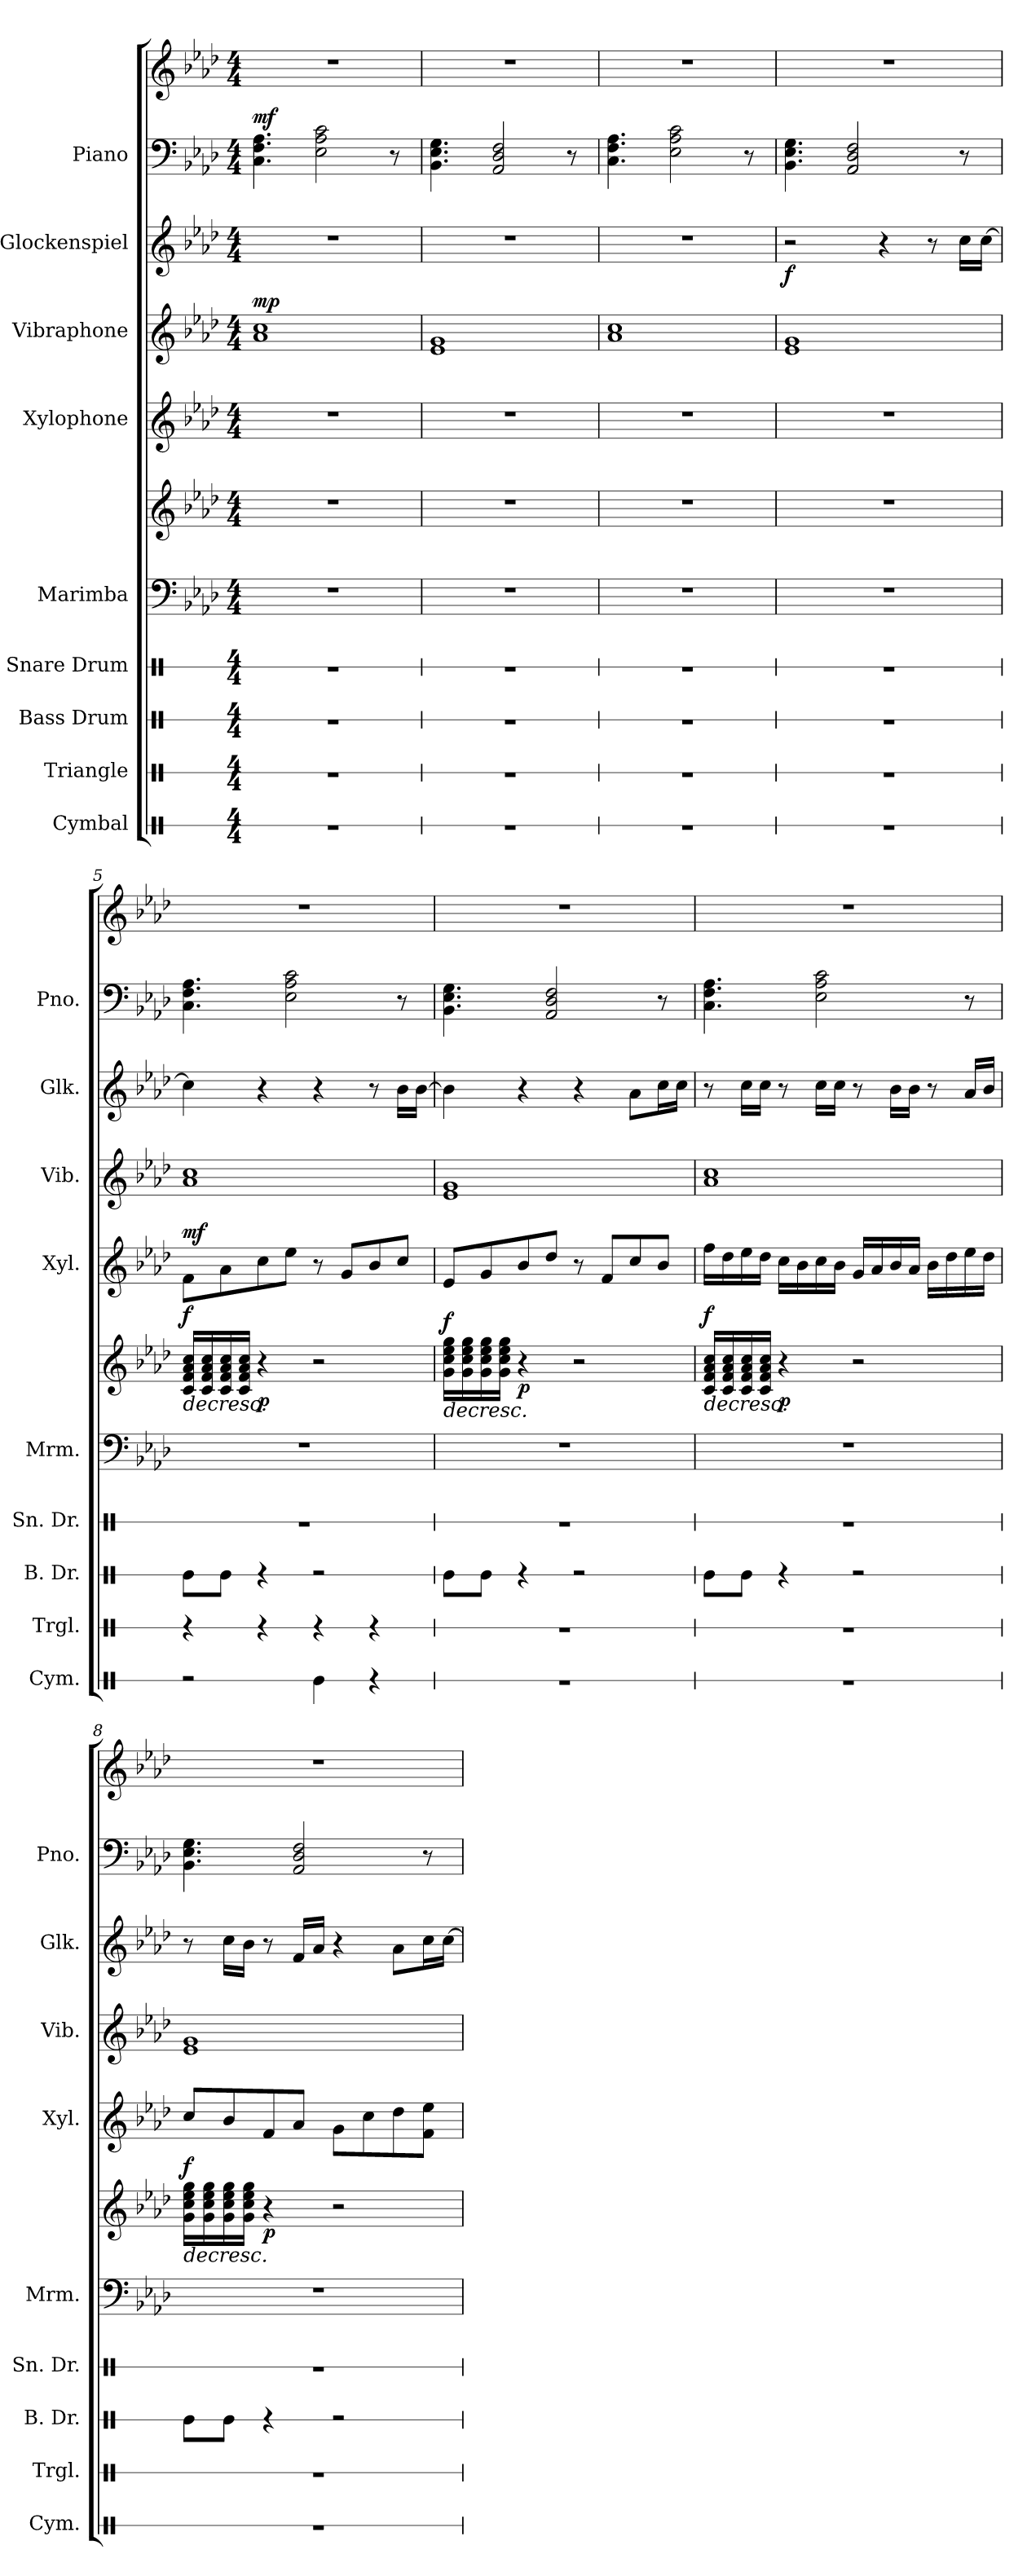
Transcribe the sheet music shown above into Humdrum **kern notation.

**kern	**kern	**kern	**kern	**kern	**kern	**dynam	**kern	**dynam	**kern	**dynam	**kern	**dynam	**kern	**kern	**dynam
*part9	*part8	*part7	*part6	*part5	*part5	*part5	*part4	*part4	*part3	*part3	*part2	*part2	*part1	*part1	*part1
*staff11	*staff10	*staff9	*staff8	*staff7	*staff6	*staff6/7	*staff5	*staff5	*staff4	*staff4	*staff3	*staff3	*staff2	*staff1	*staff1/2
*I"Cymbal	*I"Triangle	*I"Bass Drum	*I"Snare Drum	*I"Marimba	*	*	*I"Xylophone	*	*I"Vibraphone	*	*I"Glockenspiel	*	*I"Piano	*	*
*I'Cym.	*I'Trgl.	*I'B. Dr.	*I'Sn. Dr.	*I'Mrm.	*	*	*I'Xyl.	*	*I'Vib.	*	*I'Glk.	*	*I'Pno.	*	*
*stria1	*stria1	*stria1	*stria1	*	*	*	*	*	*	*	*	*	*	*	*
*clefX	*clefX	*clefX	*clefX	*clefF4	*clefG2	*	*clefG2	*	*clefG2	*	*clefG2	*	*clefF4	*clefG2	*
*	*	*	*	*	*	*	*ITrd-7c-12	*	*	*	*ITrd-14c-24	*	*	*	*
*k[]	*k[]	*k[]	*k[]	*k[b-e-a-d-]	*k[b-e-a-d-]	*	*k[b-e-a-d-]	*	*k[b-e-a-d-]	*	*k[b-e-a-d-]	*	*k[b-e-a-d-]	*k[b-e-a-d-]	*
*M4/4	*M4/4	*M4/4	*M4/4	*M4/4	*M4/4	*	*M4/4	*	*M4/4	*	*M4/4	*	*M4/4	*M4/4	*
*MM79	*MM79	*MM79	*MM79	*MM79	*MM79	*	*MM79	*	*MM79	*	*MM79	*	*MM79	*MM79	*
=1	=1	=1	=1	=1	=1	=1	=1	=1	=1	=1	=1	=1	=1	=1	=1
!	!	!	!	!	!	!	!	!	!	!LO:DY:a	!	!	!	!	!LO:DY:a=2
1r	1r	1r	1r	1r	1r	.	1r	.	1a- 1cc	mp	1r	.	4.C\ 4.F\ 4.A-\	1r	mf
.	.	.	.	.	.	.	.	.	.	.	.	.	2E-\ 2A-\ 2c\	.	.
.	.	.	.	.	.	.	.	.	.	.	.	.	8r	.	.
=2	=2	=2	=2	=2	=2	=2	=2	=2	=2	=2	=2	=2	=2	=2	=2
1r	1r	1r	1r	1r	1r	.	1r	.	1e- 1g	.	1r	.	4.BB-\ 4.E-\ 4.G\	1r	.
.	.	.	.	.	.	.	.	.	.	.	.	.	2AA-/ 2D-/ 2F/	.	.
.	.	.	.	.	.	.	.	.	.	.	.	.	8r	.	.
=3	=3	=3	=3	=3	=3	=3	=3	=3	=3	=3	=3	=3	=3	=3	=3
1r	1r	1r	1r	1r	1r	.	1r	.	1a- 1cc	.	1r	.	4.C\ 4.F\ 4.A-\	1r	.
.	.	.	.	.	.	.	.	.	.	.	.	.	2E-\ 2A-\ 2c\	.	.
.	.	.	.	.	.	.	.	.	.	.	.	.	8r	.	.
=4	=4	=4	=4	=4	=4	=4	=4	=4	=4	=4	=4	=4	=4	=4	=4
!	!	!	!	!	!	!	!	!	!	!	!	!LO:DY:b	!	!	!
1r	1r	1r	1r	1r	1r	.	1r	.	1e- 1g	.	2r	f	4.BB-\ 4.E-\ 4.G\	1r	.
.	.	.	.	.	.	.	.	.	.	.	.	.	2AA-/ 2D-/ 2F/	.	.
.	.	.	.	.	.	.	.	.	.	.	4r	.	.	.	.
.	.	.	.	.	.	.	.	.	.	.	8r	.	.	.	.
.	.	.	.	.	.	.	.	.	.	.	16cccc\LL	.	8r	.	.
.	.	.	.	.	.	.	.	.	.	.	[16cccc\JJ	.	.	.	.
=5	=5	=5	=5	=5	=5	=5	=5	=5	=5	=5	=5	=5	=5	=5	=5
!	!	!	!	!	!	!LO:HP:b	!	!	!	!	!	!	!	!	!
!	!	!	!	!	!	!LO:DY:n=1:a	!	!LO:DY:a	!	!	!	!	!	!	!
2r	4r	8Re\L	1r	1r	16c/ 16f/ 16a-/ 16cc/LL	> f	8ff\L	mf	1a- 1cc	.	4cccc\]	.	4.C\ 4.F\ 4.A-\	1r	.
.	.	.	.	.	16c/ 16f/ 16a-/ 16cc/	.	.	.	.	.	.	.	.	.	.
.	.	8Re\J	.	.	16c/ 16f/ 16a-/ 16cc/	.	8aa-\	.	.	.	.	.	.	.	.
.	.	.	.	.	16c/ 16f/ 16a-/ 16cc/JJ	.	.	.	.	.	.	.	.	.	.
!	!	!	!	!	!	!LO:DY:n=2:b	!	!	!	!	!	!	!	!	!
.	4r	4r	.	.	4r	p	8ccc\	.	.	.	4r	.	.	.	.
.	.	.	.	.	.	.	8eee-\J	.	.	.	.	.	2E-\ 2A-\ 2c\	.	.
4Re\	4r	2r	.	.	2r	]	8r	.	.	.	4r	.	.	.	.
.	.	.	.	.	.	.	8gg/L	.	.	.	.	.	.	.	.
4r	4r	.	.	.	.	.	8bb-/	.	.	.	8r	.	.	.	.
.	.	.	.	.	.	.	8ccc/J	.	.	.	16bbb-\LL	.	8r	.	.
.	.	.	.	.	.	.	.	.	.	.	[16bbb-\JJ	.	.	.	.
!!LO:PB:g=z
=6	=6	=6	=6	=6	=6	=6	=6	=6	=6	=6	=6	=6	=6	=6	=6
!	!	!	!	!	!	!LO:HP:b	!	!	!	!	!	!	!	!	!
!	!	!	!	!	!	!LO:DY:n=1:a	!	!	!	!	!	!	!	!	!
1r	1r	8Re\L	1r	1r	16g\ 16cc\ 16ee-\ 16gg\LL	> f	8ee-/L	.	1e- 1g	.	4bbb-\]	.	4.BB-\ 4.E-\ 4.G\	1r	.
.	.	.	.	.	16g\ 16cc\ 16ee-\ 16gg\	.	.	.	.	.	.	.	.	.	.
.	.	8Re\J	.	.	16g\ 16cc\ 16ee-\ 16gg\	.	8gg/	.	.	.	.	.	.	.	.
.	.	.	.	.	16g\ 16cc\ 16ee-\ 16gg\JJ	.	.	.	.	.	.	.	.	.	.
!	!	!	!	!	!	!LO:DY:n=2:b	!	!	!	!	!	!	!	!	!
.	.	4r	.	.	4r	p	8bb-/	.	.	.	4r	.	.	.	.
.	.	.	.	.	.	.	8ddd-/J	.	.	.	.	.	2AA-/ 2D-/ 2F/	.	.
.	.	2r	.	.	2r	]	8r	.	.	.	4r	.	.	.	.
.	.	.	.	.	.	.	8ff/L	.	.	.	.	.	.	.	.
.	.	.	.	.	.	.	8ccc/	.	.	.	8aaa-\L	.	.	.	.
.	.	.	.	.	.	.	8bb-/J	.	.	.	16cccc\L	.	8r	.	.
.	.	.	.	.	.	.	.	.	.	.	16cccc\JJ	.	.	.	.
=7	=7	=7	=7	=7	=7	=7	=7	=7	=7	=7	=7	=7	=7	=7	=7
!	!	!	!	!	!	!LO:HP:b	!	!	!	!	!	!	!	!	!
!	!	!	!	!	!	!LO:DY:n=1:a	!	!	!	!	!	!	!	!	!
1r	1r	8Re\L	1r	1r	16c/ 16f/ 16a-/ 16cc/LL	> f	16fff\LL	.	1a- 1cc	.	8r	.	4.C\ 4.F\ 4.A-\	1r	.
.	.	.	.	.	16c/ 16f/ 16a-/ 16cc/	.	16ddd-\	.	.	.	.	.	.	.	.
.	.	8Re\J	.	.	16c/ 16f/ 16a-/ 16cc/	.	16eee-\	.	.	.	16cccc\LL	.	.	.	.
.	.	.	.	.	16c/ 16f/ 16a-/ 16cc/JJ	.	16ddd-\JJ	.	.	.	16cccc\JJ	.	.	.	.
!	!	!	!	!	!	!LO:DY:n=2:b	!	!	!	!	!	!	!	!	!
.	.	4r	.	.	4r	p	16ccc\LL	.	.	.	8r	.	.	.	.
.	.	.	.	.	.	.	16bb-\	.	.	.	.	.	.	.	.
.	.	.	.	.	.	.	16ccc\	.	.	.	16cccc\LL	.	2E-\ 2A-\ 2c\	.	.
.	.	.	.	.	.	.	16bb-\JJ	.	.	.	16cccc\JJ	.	.	.	.
.	.	2r	.	.	2r	]	16gg/LL	.	.	.	8r	.	.	.	.
.	.	.	.	.	.	.	16aa-/	.	.	.	.	.	.	.	.
.	.	.	.	.	.	.	16bb-/	.	.	.	16bbb-\LL	.	.	.	.
.	.	.	.	.	.	.	16aa-/JJ	.	.	.	16bbb-\JJ	.	.	.	.
.	.	.	.	.	.	.	16bb-\LL	.	.	.	8r	.	.	.	.
.	.	.	.	.	.	.	16ddd-\	.	.	.	.	.	.	.	.
.	.	.	.	.	.	.	16eee-\	.	.	.	16aaa-/LL	.	8r	.	.
.	.	.	.	.	.	.	16ddd-\JJ	.	.	.	16bbb-/JJ	.	.	.	.
=8	=8	=8	=8	=8	=8	=8	=8	=8	=8	=8	=8	=8	=8	=8	=8
!	!	!	!	!	!	!LO:HP:b	!	!	!	!	!	!	!	!	!
!	!	!	!	!	!	!LO:DY:n=1:a	!	!	!	!	!	!	!	!	!
1r	1r	8Re\L	1r	1r	16g\ 16cc\ 16ee-\ 16gg\LL	> f	8ccc/L	.	1e- 1g	.	8r	.	4.BB-\ 4.E-\ 4.G\	1r	.
.	.	.	.	.	16g\ 16cc\ 16ee-\ 16gg\	.	.	.	.	.	.	.	.	.	.
.	.	8Re\J	.	.	16g\ 16cc\ 16ee-\ 16gg\	.	8bb-/	.	.	.	16cccc\LL	.	.	.	.
.	.	.	.	.	16g\ 16cc\ 16ee-\ 16gg\JJ	.	.	.	.	.	16bbb-\JJ	.	.	.	.
!	!	!	!	!	!	!LO:DY:n=2:b	!	!	!	!	!	!	!	!	!
.	.	4r	.	.	4r	p	8ff/	.	.	.	8r	.	.	.	.
.	.	.	.	.	.	.	8aa-/J	.	.	.	16fff/LL	.	2AA-/ 2D-/ 2F/	.	.
.	.	.	.	.	.	.	.	.	.	.	16aaa-/JJ	.	.	.	.
.	.	2r	.	.	2r	]	8gg\L	.	.	.	4r	.	.	.	.
.	.	.	.	.	.	.	8ccc\	.	.	.	.	.	.	.	.
.	.	.	.	.	.	.	8ddd-\	.	.	.	8aaa-\L	.	.	.	.
.	.	.	.	.	.	.	8ff\ 8eee-\J	.	.	.	16cccc\L	.	8r	.	.
.	.	.	.	.	.	.	.	.	.	.	[16cccc\JJ	.	.	.	.
=	=	=	=	=	=	=	=	=	=	=	=	=	=	=	=
*-	*-	*-	*-	*-	*-	*-	*-	*-	*-	*-	*-	*-	*-	*-	*-
